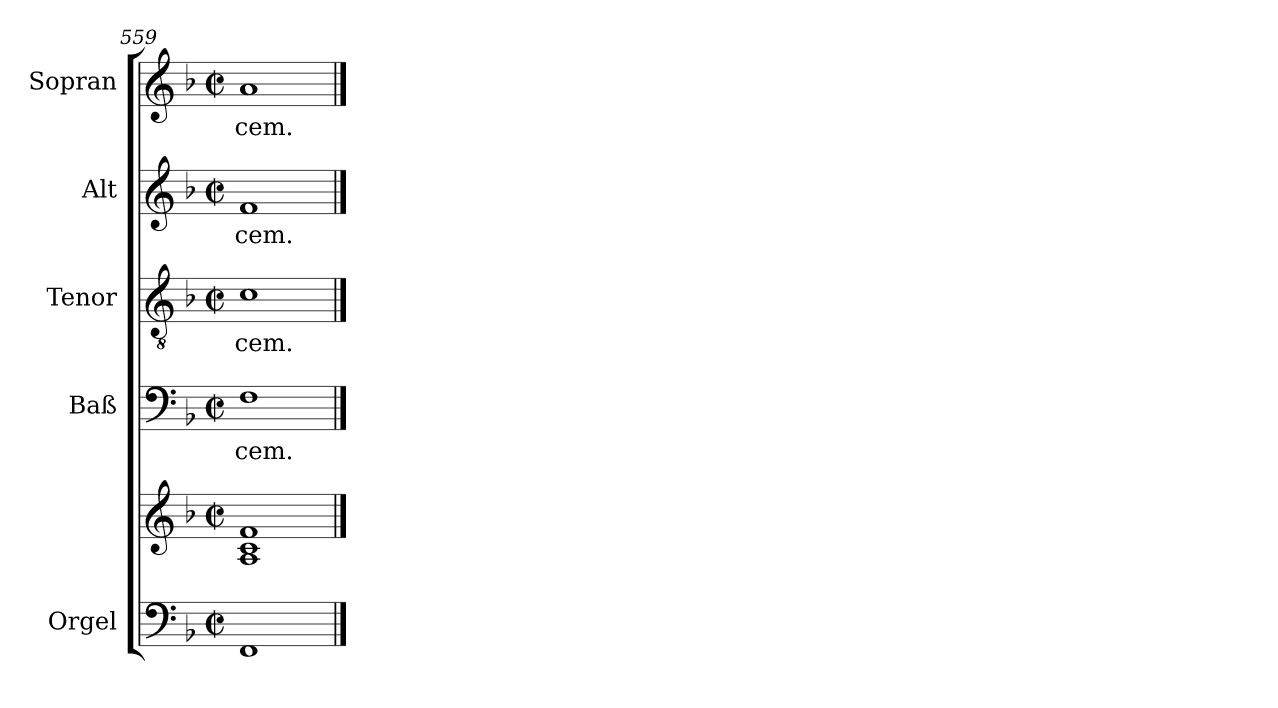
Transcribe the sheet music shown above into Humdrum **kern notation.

**kern	**kern	**kern	**text	**kern	**text	**kern	**text	**kern	**text
*part5	*part5	*part4	*part4	*part3	*part3	*part2	*part2	*part1	*part1
*staff6	*staff5	*staff4	*staff4	*staff3	*staff3	*staff2	*staff2	*staff1	*staff1
*I"Orgel	*	*I"Baß	*	*I"Tenor	*	*I"Alt	*	*I"Sopran	*
*I'Org.	*	*	*	*	*	*	*	*	*
*clefF4	*clefG2	*clefF4	*	*clefGv2	*	*clefG2	*	*clefG2	*
*k[b-]	*k[b-]	*k[b-]	*	*k[b-]	*	*k[b-]	*	*k[b-]	*
*F:	*F:	*F:	*	*F:	*	*F:	*	*F:	*
*M2/2	*M2/2	*M2/2	*	*M2/2	*	*M2/2	*	*M2/2	*
*met(c|)	*met(c|)	*met(c|)	*	*met(c|)	*	*met(c|)	*	*met(c|)	*
=559	=559	=559	=559	=559	=559	=559	=559	=559	=559
!	!	!	!LO:LY:b	!	!LO:LY:b	!	!LO:LY:b	!	!LO:LY:b
1FF	1A 1c 1f	1F	-cem.	1c	-cem.	1f	-cem.	1a	-cem.
==	==	==	==	==	==	==	==	==	==
*-	*-	*-	*-	*-	*-	*-	*-	*-	*-
